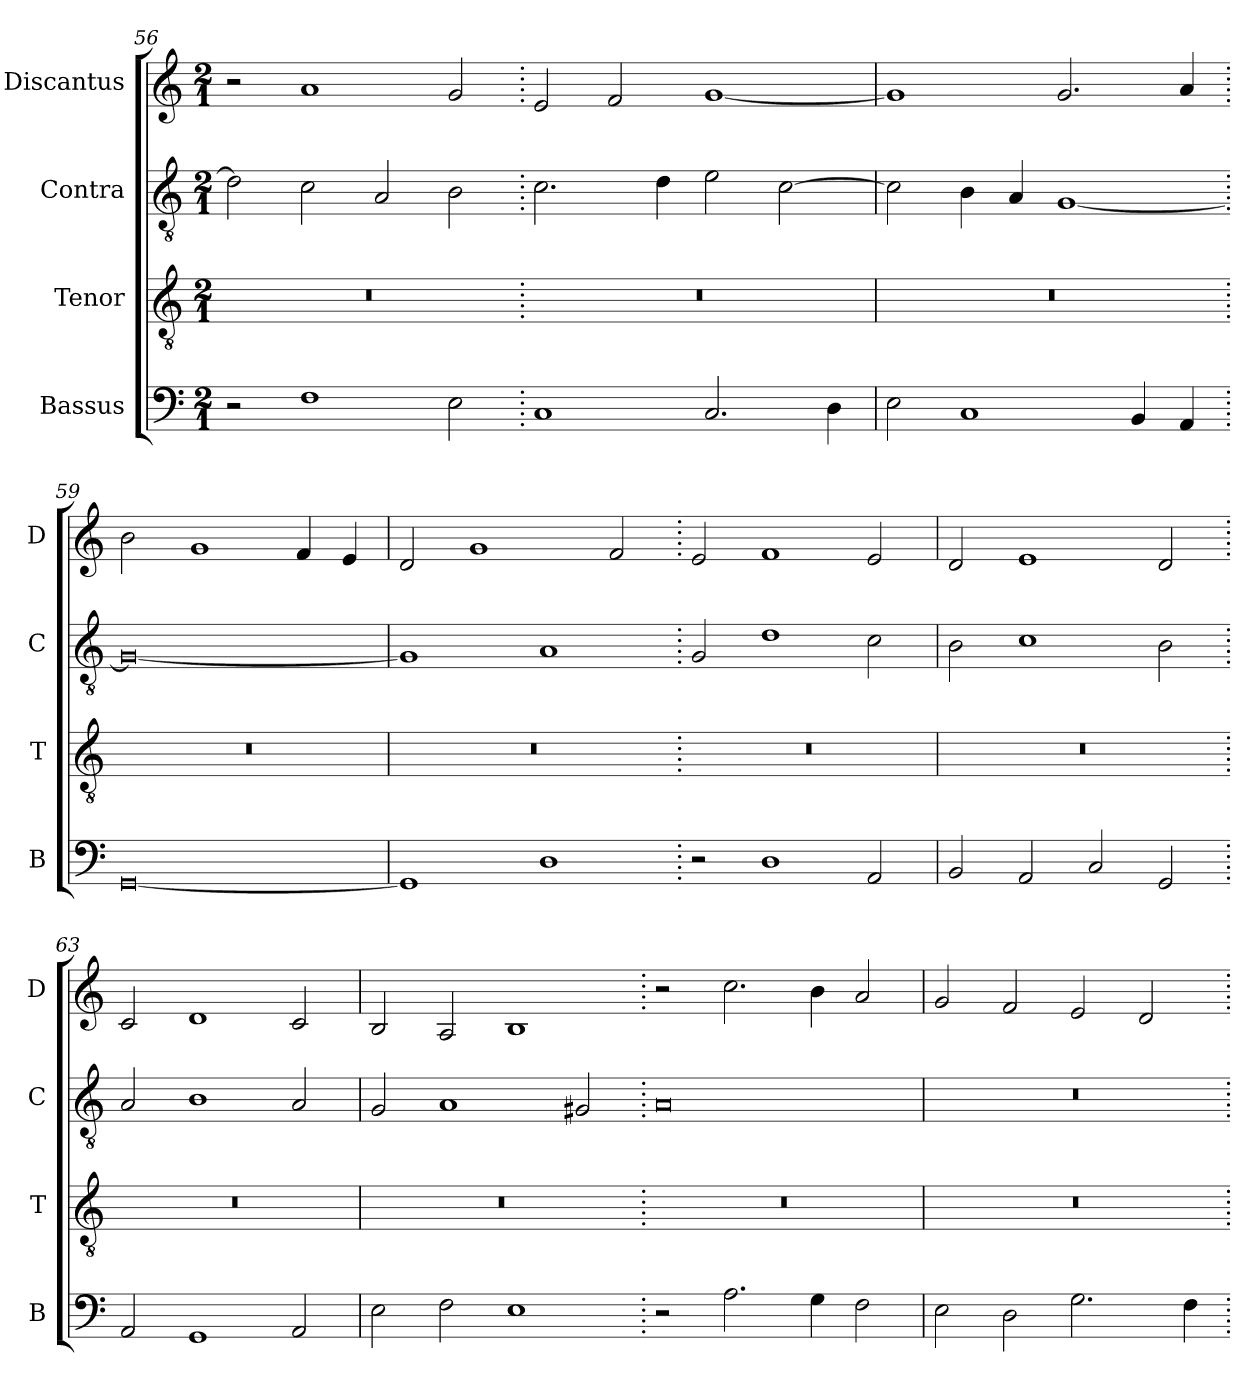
**kern	**kern	**kern	**kern
*part4	*part3	*part2	*part1
*staff4	*staff3	*staff2	*staff1
*I"Bassus	*I"Tenor	*I"Contra	*I"Discantus
*I'B	*I'T	*I'C	*I'D
*clefF4	*clefGv2	*clefGv2	*clefG2
*k[]	*k[]	*k[]	*k[]
*M2/1	*M2/1	*M2/1	*M2/1
=56	=56	=56	=56
2r	0r	2d\]	2r
1F	.	2c\	1a
.	.	2A/	.
2E\	.	2B\	2g/
=57.	=57.	=57.	=57.
1C	0r	2.c\	2e/
.	.	.	2f/
.	.	4d\	.
2.C/	.	2e\	[1g
.	.	[2c\	.
4D\	.	.	.
=58	=58	=58	=58
2E\	0r	2c\]	1g]
1C	.	4B\	.
.	.	4A/	.
.	.	[1G	2.g/
4BB/	.	.	.
4AA/	.	.	4a/
=59.	=59.	=59.	=59.
[0GG	0r	0G_	2b\
.	.	.	1g
.	.	.	4f/
.	.	.	4e/
=60	=60	=60	=60
1GG]	0r	1G]	2d/
.	.	.	1g
1D	.	1A	.
.	.	.	2f/
=61.	=61.	=61.	=61.
2r	0r	2G/	2e/
1D	.	1d	1f
2AA/	.	2c\	2e/
=62	=62	=62	=62
2BB/	0r	2B\	2d/
2AA/	.	1c	1e
2C/	.	.	.
2GG/	.	2B\	2d/
=63.	=63.	=63.	=63.
2AA/	0r	2A/	2c/
1GG	.	1B	1d
2AA/	.	2A/	2c/
=64	=64	=64	=64
2E\	0r	2G/	2B/
2F\	.	1A	2A/
1E	.	.	1B
.	.	2G#X/	.
=65.	=65.	=65.	=65.
2r	0r	0A	2r
2.A\	.	.	2.cc\
4G\	.	.	4b\
2F\	.	.	2a/
=66	=66	=66	=66
2E\	0r	0r	2g/
2D\	.	.	2f/
2.G\	.	.	2e/
.	.	.	2d/
4F\	.	.	.
=.	=.	=.	=.
*-	*-	*-	*-
